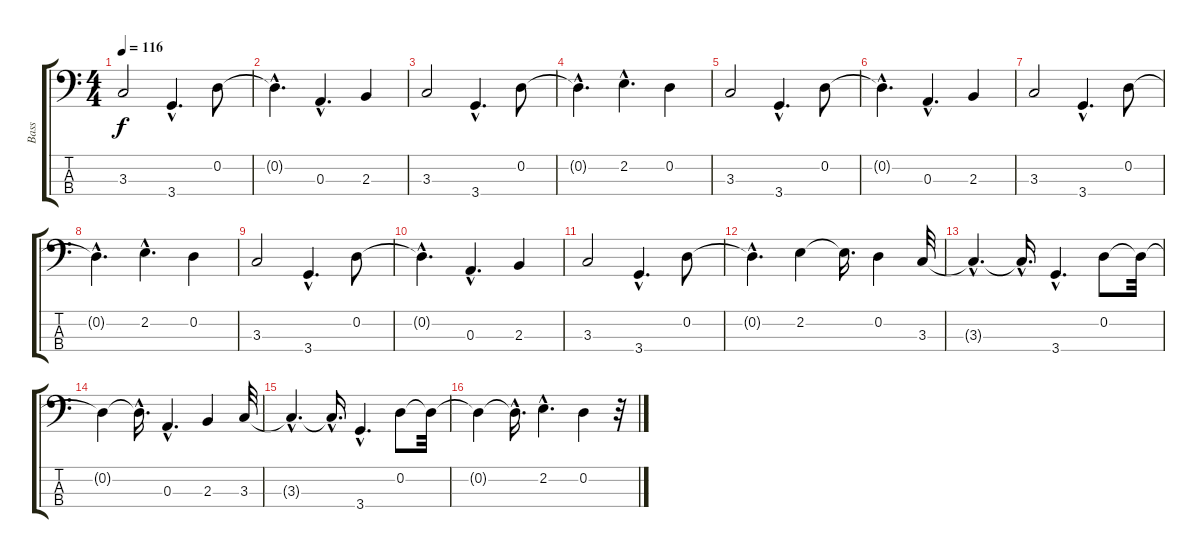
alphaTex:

\track ("Bass" "Bass") {instrument fretlessbass}
\staff {score tabs}
\tuning (G2 D2 A1 E1) {hide}
\ts (4 4)
\tempo 116
\clef f4
\ks c
3.3.2{dy f} 3.4{hac}.4{d} 0.2.8 |
0.2{hac t}.4{d} 0.3{hac}.4{d} 2.3.4 |
3.3.2 3.4{hac}.4{d} 0.2.8 |
0.2{hac t}.4{d} 2.2{hac}.4{d} 0.2.4 |
3.3.2 3.4{hac}.4{d} 0.2.8 |
0.2{hac t}.4{d} 0.3{hac}.4{d} 2.3.4 |
3.3.2 3.4{hac}.4{d} 0.2.8 |
0.2{hac t}.4{d} 2.2{hac}.4{d volume 14} 0.2.4{volume 14} |
3.3.2{volume 13} 3.4{hac}.4{d volume 12} 0.2.8{volume 12} |
0.2{hac t}.4{d} 0.3{hac}.4{d volume 11} 2.3.4{volume 10} |
3.3.2{volume 10} 3.4{hac}.4{d volume 9} 0.2.8{volume 9} |
0.2{hac t}.4{d} 2.2.4{volume 8} 2.2{t}.16{d} 0.2.4{volume 7} 3.3.32{volume 7} |
3.3{hac t}.4{d} 3.3{hac t}.16{d} 3.4{hac}.4{d volume 6} 0.2.8{volume 5} 0.2{t}.32 |
0.2{t}.4 0.2{hac t}.16{d} 0.3{hac}.4{d volume 4} 2.3.4{volume 4} 3.3.32{volume 3} |
3.3{hac t}.4{d} 3.3{hac t}.16{d} 3.4{hac}.4{d volume 2} 0.2.8{volume 2} 0.2{t}.32 |
0.2{t}.4 0.2{hac t}.16{d} 2.2{hac}.4{d volume 1} 0.2.4{volume 0} r.32
